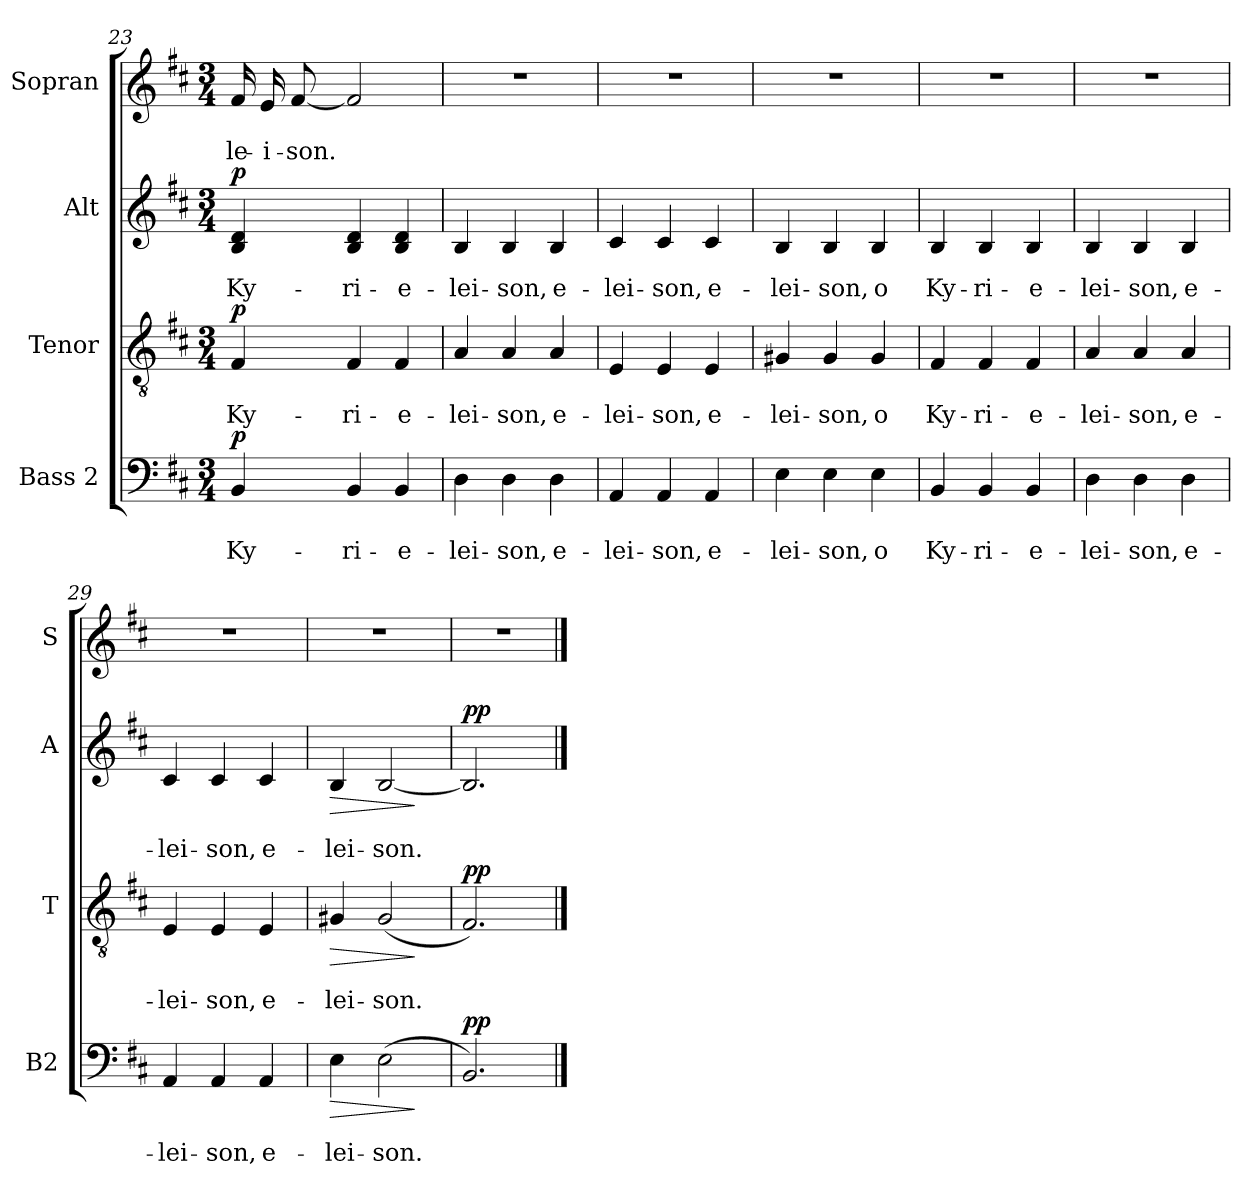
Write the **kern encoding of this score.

**kern	**text	**text	**dynam	**kern	**text	**text	**dynam	**kern	**text	**text	**dynam	**kern	**text	**text
*part4	*part4	*part4	*part4	*part3	*part3	*part3	*part3	*part2	*part2	*part2	*part2	*part1	*part1	*part1
*staff4	*staff4	*staff4	*staff4	*staff3	*staff3	*staff3	*staff3	*staff2	*staff2	*staff2	*staff2	*staff1	*staff1	*staff1
*I"Bass 2	*	*	*	*I"Tenor	*	*	*	*I"Alt	*	*	*	*I"Sopran	*	*
*I'B2	*	*	*	*I'T	*	*	*	*I'A	*	*	*	*I'S	*	*
*clefF4	*	*	*	*clefGv2	*	*	*	*clefG2	*	*	*	*clefG2	*	*
*k[f#c#]	*	*	*	*k[f#c#]	*	*	*	*k[f#c#]	*	*	*	*k[f#c#]	*	*
*D:	*	*	*	*D:	*	*	*	*D:	*	*	*	*D:	*	*
*M3/4	*	*	*	*M3/4	*	*	*	*M3/4	*	*	*	*M3/4	*	*
=23	=23	=23	=23	=23	=23	=23	=23	=23	=23	=23	=23	=23	=23	=23
!	!	!LO:LY:b	!LO:DY:b	!	!	!LO:LY:b	!LO:DY:b	!	!	!LO:LY:b	!LO:DY:b	!	!	!LO:LY:b
4BB	.	Ky-	p	4F#	.	Ky-	p	4B 4d	.	Ky-	p	16f#LL	.	le-
!	!	!	!	!	!	!	!	!	!	!	!	!	!	!LO:LY:b
.	.	.	.	.	.	.	.	.	.	.	.	16e	.	-i-
!	!	!	!	!	!	!	!	!	!	!	!	!	!	!LO:LY:b
.	.	.	.	.	.	.	.	.	.	.	.	[8f#J	.	-son.
!	!	!LO:LY:b	!	!	!	!LO:LY:b	!	!	!	!LO:LY:b	!	!	!	!
4BB	.	-ri-	.	4F#	.	-ri-	.	4B 4d	.	-ri-	.	2f#]	.	.
!	!	!LO:LY:b	!	!	!	!LO:LY:b	!	!	!	!LO:LY:b	!	!	!	!
4BB	.	-e-	.	4F#	.	-e-	.	4B 4d	.	-e-	.	.	.	.
=24	=24	=24	=24	=24	=24	=24	=24	=24	=24	=24	=24	=24	=24	=24
!	!	!LO:LY:b	!	!	!	!LO:LY:b	!	!	!	!LO:LY:b	!	!	!	!
4D	.	-lei-	.	4A	.	-lei-	.	4B	.	-lei-	.	2.r	.	.
!	!	!LO:LY:b	!	!	!	!LO:LY:b	!	!	!	!LO:LY:b	!	!	!	!
4D	.	-son,	.	4A	.	-son,	.	4B	.	-son,	.	.	.	.
!	!	!LO:LY:b	!	!	!	!LO:LY:b	!	!	!	!LO:LY:b	!	!	!	!
4D	.	e-	.	4A	.	e-	.	4B	.	e-	.	.	.	.
=25	=25	=25	=25	=25	=25	=25	=25	=25	=25	=25	=25	=25	=25	=25
!	!	!LO:LY:b	!	!	!	!LO:LY:b	!	!	!	!LO:LY:b	!	!	!	!
4AA	.	-lei-	.	4E	.	-lei-	.	4c#	.	-lei-	.	2.r	.	.
!	!	!LO:LY:b	!	!	!	!LO:LY:b	!	!	!	!LO:LY:b	!	!	!	!
4AA	.	-son,	.	4E	.	-son,	.	4c#	.	-son,	.	.	.	.
!	!	!LO:LY:b	!	!	!	!LO:LY:b	!	!	!	!LO:LY:b	!	!	!	!
4AA	.	e-	.	4E	.	e-	.	4c#	.	e-	.	.	.	.
=26	=26	=26	=26	=26	=26	=26	=26	=26	=26	=26	=26	=26	=26	=26
!	!	!LO:LY:b	!	!	!	!LO:LY:b	!	!	!	!LO:LY:b	!	!	!	!
4E	.	-lei-	.	4G#X	.	-lei-	.	4B	.	-lei-	.	2.r	.	.
!	!	!LO:LY:b	!	!	!	!LO:LY:b	!	!	!	!LO:LY:b	!	!	!	!
4E	.	-son,	.	4G#	.	-son,	.	4B	.	-son,	.	.	.	.
!	!	!LO:LY:b	!	!	!	!LO:LY:b	!	!	!	!LO:LY:b	!	!	!	!
4E	.	o	.	4G#	.	o	.	4B	.	o	.	.	.	.
=27	=27	=27	=27	=27	=27	=27	=27	=27	=27	=27	=27	=27	=27	=27
!	!	!LO:LY:b	!	!	!	!LO:LY:b	!	!	!	!LO:LY:b	!	!	!	!
4BB	.	Ky-	.	4F#	.	Ky-	.	4B	.	Ky-	.	2.r	.	.
!	!	!LO:LY:b	!	!	!	!LO:LY:b	!	!	!	!LO:LY:b	!	!	!	!
4BB	.	-ri-	.	4F#	.	-ri-	.	4B	.	-ri-	.	.	.	.
!	!	!LO:LY:b	!	!	!	!LO:LY:b	!	!	!	!LO:LY:b	!	!	!	!
4BB	.	-e-	.	4F#	.	-e-	.	4B	.	-e-	.	.	.	.
=28	=28	=28	=28	=28	=28	=28	=28	=28	=28	=28	=28	=28	=28	=28
!	!	!LO:LY:b	!	!	!	!LO:LY:b	!	!	!	!LO:LY:b	!	!	!	!
4D	.	-lei-	.	4A	.	-lei-	.	4B	.	-lei-	.	2.r	.	.
!	!	!LO:LY:b	!	!	!	!LO:LY:b	!	!	!	!LO:LY:b	!	!	!	!
4D	.	-son,	.	4A	.	-son,	.	4B	.	-son,	.	.	.	.
!	!	!LO:LY:b	!	!	!	!LO:LY:b	!	!	!	!LO:LY:b	!	!	!	!
4D	.	e-	.	4A	.	e-	.	4B	.	e-	.	.	.	.
=29	=29	=29	=29	=29	=29	=29	=29	=29	=29	=29	=29	=29	=29	=29
!	!	!LO:LY:b	!	!	!	!LO:LY:b	!	!	!	!LO:LY:b	!	!	!	!
4AA	.	-lei-	.	4E	.	-lei-	.	4c#	.	-lei-	.	2.r	.	.
!	!	!LO:LY:b	!	!	!	!LO:LY:b	!	!	!	!LO:LY:b	!	!	!	!
4AA	.	-son,	.	4E	.	-son,	.	4c#	.	-son,	.	.	.	.
!	!	!LO:LY:b	!	!	!	!LO:LY:b	!	!	!	!LO:LY:b	!	!	!	!
4AA	.	e-	.	4E	.	e-	.	4c#	.	e-	.	.	.	.
=30	=30	=30	=30	=30	=30	=30	=30	=30	=30	=30	=30	=30	=30	=30
!	!	!LO:LY:b	!LO:HP:b	!	!	!LO:LY:b	!LO:HP:b	!	!	!LO:LY:b	!LO:HP:b	!	!	!
4E	.	-lei-	>	4G#X	.	-lei-	>	4B	.	-lei-	>	2.r	.	.
!	!	!LO:LY:b	!	!	!	!LO:LY:b	!	!	!	!LO:LY:b	!	!	!	!
(<2E	.	-son.	.	(<2G#	.	-son.	.	[2B	.	-son.	.	.	.	.
.	.	.	]	.	.	.	]	.	.	.	]	.	.	.
=31	=31	=31	=31	=31	=31	=31	=31	=31	=31	=31	=31	=31	=31	=31
!	!	!	!LO:DY:b	!	!	!	!LO:DY:b	!	!	!	!LO:DY:b	!	!	!
2.BB)	.	.	pp	2.F#)	.	.	pp	2.B]	.	.	pp	2.r	.	.
==	==	==	==	==	==	==	==	==	==	==	==	==	==	==
*-	*-	*-	*-	*-	*-	*-	*-	*-	*-	*-	*-	*-	*-	*-
